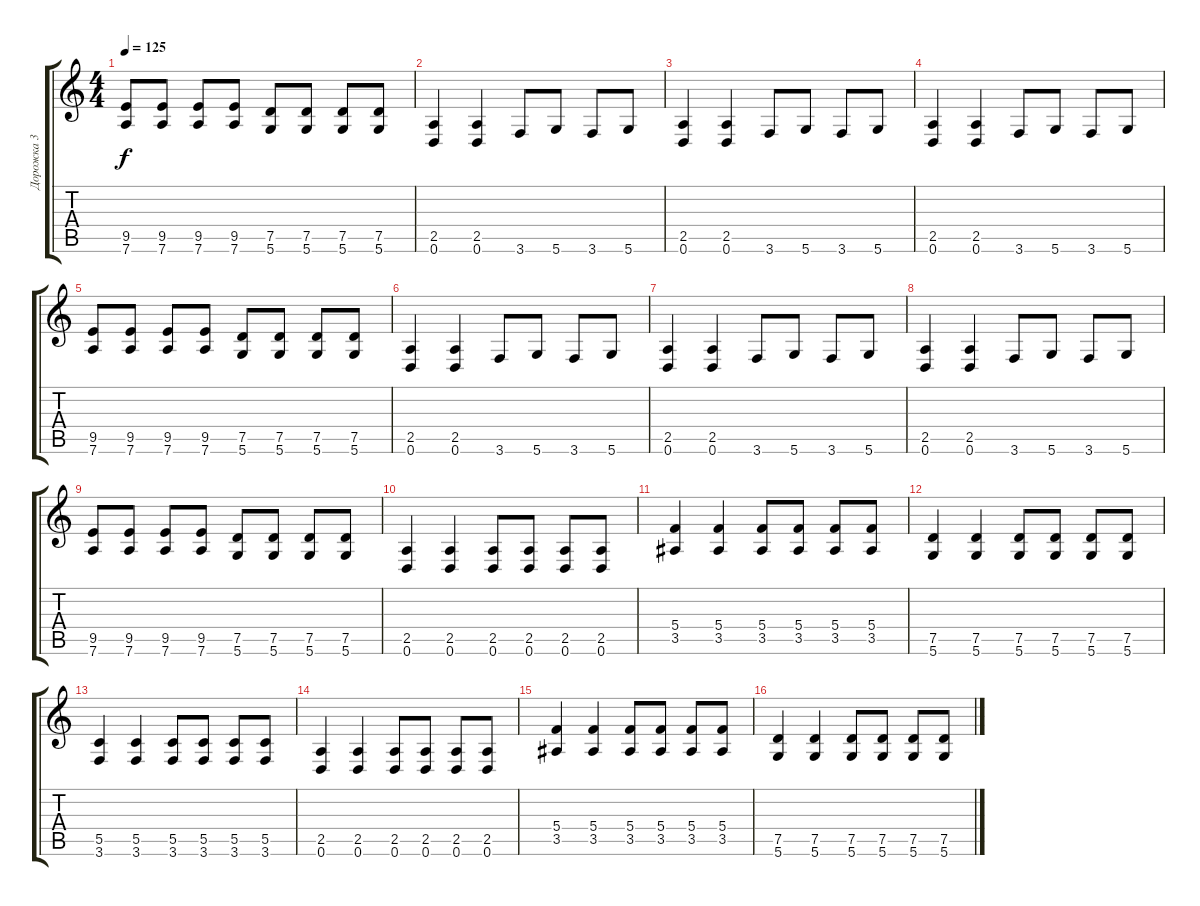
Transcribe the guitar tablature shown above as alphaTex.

\track ("Дорожка 3" "Дорожка 3") {instrument distortionguitar}
\staff {score tabs}
\tuning (D4 A3 F3 C3 G2 D2) {hide}
\ts (4 4)
\tempo 125
\clef g2
\ks c
(9.5 7.6).8{dy f} (9.5 7.6).8 (9.5 7.6).8 (9.5 7.6).8 (7.5 5.6).8 (7.5 5.6).8 (7.5 5.6).8 (7.5 5.6).8 |
(2.5 0.6).4 (2.5 0.6).4 3.6.8 5.6.8 3.6.8 5.6.8 |
(2.5 0.6).4 (2.5 0.6).4 3.6.8 5.6.8 3.6.8 5.6.8 |
(2.5 0.6).4 (2.5 0.6).4 3.6.8 5.6.8 3.6.8 5.6.8 |
(9.5 7.6).8 (9.5 7.6).8 (9.5 7.6).8 (9.5 7.6).8 (7.5 5.6).8 (7.5 5.6).8 (7.5 5.6).8 (7.5 5.6).8 |
(2.5 0.6).4 (2.5 0.6).4 3.6.8 5.6.8 3.6.8 5.6.8 |
(2.5 0.6).4 (2.5 0.6).4 3.6.8 5.6.8 3.6.8 5.6.8 |
(2.5 0.6).4 (2.5 0.6).4 3.6.8 5.6.8 3.6.8 5.6.8 |
(9.5 7.6).8 (9.5 7.6).8 (9.5 7.6).8 (9.5 7.6).8 (7.5 5.6).8 (7.5 5.6).8 (7.5 5.6).8 (7.5 5.6).8 |
(2.5 0.6).4 (2.5 0.6).4 (2.5 0.6).8 (2.5 0.6).8 (2.5 0.6).8 (2.5 0.6).8 |
(5.4 3.5).4 (5.4 3.5).4 (5.4 3.5).8 (5.4 3.5).8 (5.4 3.5).8 (5.4 3.5).8 |
(7.5 5.6).4 (7.5 5.6).4 (7.5 5.6).8 (7.5 5.6).8 (7.5 5.6).8 (7.5 5.6).8 |
(5.5 3.6).4 (5.5 3.6).4 (5.5 3.6).8 (5.5 3.6).8 (5.5 3.6).8 (5.5 3.6).8 |
(2.5 0.6).4 (2.5 0.6).4 (2.5 0.6).8 (2.5 0.6).8 (2.5 0.6).8 (2.5 0.6).8 |
(5.4 3.5).4 (5.4 3.5).4 (5.4 3.5).8 (5.4 3.5).8 (5.4 3.5).8 (5.4 3.5).8 |
(7.5 5.6).4 (7.5 5.6).4 (7.5 5.6).8 (7.5 5.6).8 (7.5 5.6).8 (7.5 5.6).8
